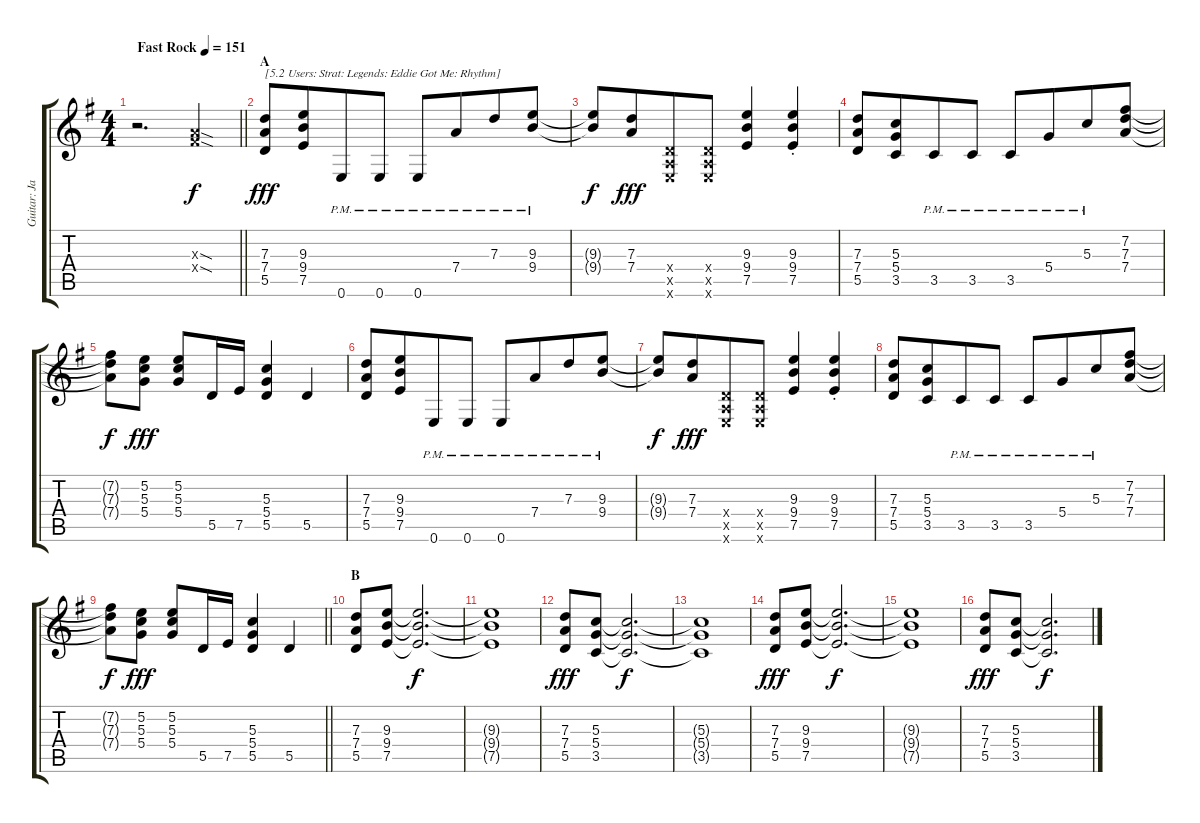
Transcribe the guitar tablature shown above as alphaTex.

\track ("Guitar: Jake I" "Guitar: Ja") {instrument overdrivenguitar}
\staff {score tabs}
\tuning (E4 B3 G3 D3 A2 E2) {hide}
\ts (4 4)
\tempo (151 "Fast Rock")
\clef g2
\barLineRight lightlight
\ks g
r.2{d dy f instrument overdrivenguitar} (2.3{sod x} 4.4{sod x}).4 |
\section ("" "A")
(7.3 7.4 5.5).8{txt "[5.2 Users: Strat: Legends: Eddie Got Me: Rhythm]" dy fff} (9.3 9.4 7.5).8{beam merge} 0.6{pm}.8 0.6{pm}.8 0.6{pm}.8 7.4{pm}.8{beam merge} 7.3{pm}.8 (9.3{pm} 9.4{pm}).8 |
(9.3{t} 9.4{t}).8{dy f} (7.3 7.4).8{dy fff beam merge} (0.4{x} 0.5{x} 0.6{x}).8 (0.4{x} 0.5{x} 0.6{x}).8 (9.3 9.4 7.5).4 (9.3{st} 9.4{st} 7.5{st}).4 |
(7.3 7.4 5.5).8 (5.3 5.4 3.5).8{beam merge} 3.5{pm}.8 3.5{pm}.8 3.5{pm}.8 5.4{pm}.8{beam merge} 5.3{pm}.8 (7.2 7.3 7.4).8 |
(7.2{t} 7.3{t} 7.4{t}).8{dy f} (5.2 5.3 5.4).8{dy fff} (5.2 5.3 5.4).8 5.5.16 7.5.16 (5.3 5.4 5.5).4 5.5.4 |
(7.3 7.4 5.5).8 (9.3 9.4 7.5).8{beam merge} 0.6{pm}.8 0.6{pm}.8 0.6{pm}.8 7.4{pm}.8{beam merge} 7.3{pm}.8 (9.3{pm} 9.4{pm}).8 |
(9.3{t} 9.4{t}).8{dy f} (7.3 7.4).8{dy fff beam merge} (0.4{x} 0.5{x} 0.6{x}).8 (0.4{x} 0.5{x} 0.6{x}).8 (9.3 9.4 7.5).4 (9.3{st} 9.4{st} 7.5{st}).4 |
(7.3 7.4 5.5).8 (5.3 5.4 3.5).8{beam merge} 3.5{pm}.8 3.5{pm}.8 3.5{pm}.8 5.4{pm}.8{beam merge} 5.3{pm}.8 (7.2 7.3 7.4).8 |
\barLineRight lightlight
(7.2{t} 7.3{t} 7.4{t}).8{dy f} (5.2 5.3 5.4).8{dy fff} (5.2 5.3 5.4).8 5.5.16 7.5.16 (5.3 5.4 5.5).4 5.5.4 |
\section ("" "B")
(7.3 7.4 5.5).8 (9.3 9.4 7.5).8 (9.3{t} 9.4{t} 7.5{t}).2{d dy f} |
(9.3{t} 9.4{t} 7.5{t}).1 |
(7.3 7.4 5.5).8{dy fff} (5.3 5.4 3.5).8 (5.3{t} 5.4{t} 3.5{t}).2{d dy f} |
(5.3{t} 5.4{t} 3.5{t}).1 |
(7.3 7.4 5.5).8{dy fff} (9.3 9.4 7.5).8 (9.3{t} 9.4{t} 7.5{t}).2{d dy f} |
(9.3{t} 9.4{t} 7.5{t}).1 |
(7.3 7.4 5.5).8{dy fff} (5.3 5.4 3.5).8 (5.3{t} 5.4{t} 3.5{t}).2{d dy f}
